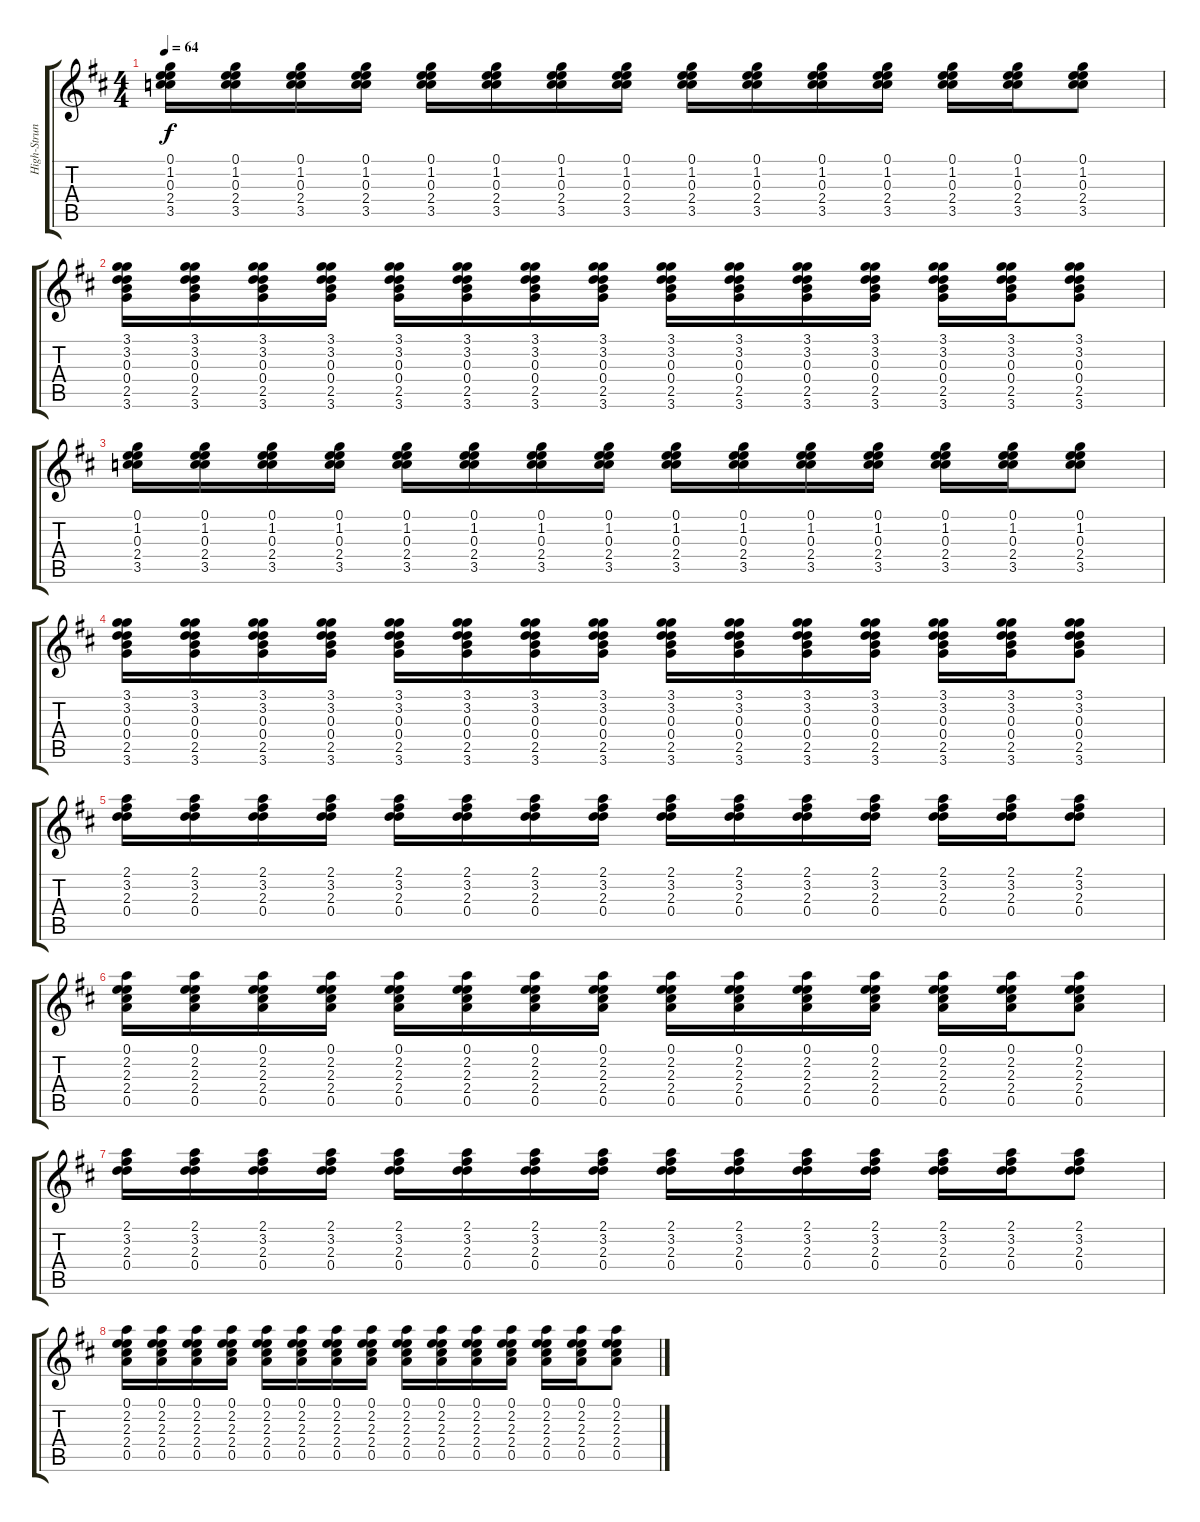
\track ("High-Strung Acoustic" "High-Strun") {instrument electricguitarjazz}
\staff {score tabs}
\tuning (E4 B3 G4 D4 A3 E3) {hide}
\ts (4 4)
\tempo 64
\clef g2
\ks d
(0.1 1.2 0.3 2.4 3.5).16{dy f} (0.1 1.2 0.3 2.4 3.5).16 (0.1 1.2 0.3 2.4 3.5).16 (0.1 1.2 0.3 2.4 3.5).16 (0.1 1.2 0.3 2.4 3.5).16 (0.1 1.2 0.3 2.4 3.5).16 (0.1 1.2 0.3 2.4 3.5).16 (0.1 1.2 0.3 2.4 3.5).16 (0.1 1.2 0.3 2.4 3.5).16 (0.1 1.2 0.3 2.4 3.5).16 (0.1 1.2 0.3 2.4 3.5).16 (0.1 1.2 0.3 2.4 3.5).16 (0.1 1.2 0.3 2.4 3.5).16 (0.1 1.2 0.3 2.4 3.5).16 (0.1 1.2 0.3 2.4 3.5).8 |
(3.1 3.2 0.3 0.4 2.5 3.6).16 (3.1 3.2 0.3 0.4 2.5 3.6).16 (3.1 3.2 0.3 0.4 2.5 3.6).16 (3.1 3.2 0.3 0.4 2.5 3.6).16 (3.1 3.2 0.3 0.4 2.5 3.6).16 (3.1 3.2 0.3 0.4 2.5 3.6).16 (3.1 3.2 0.3 0.4 2.5 3.6).16 (3.1 3.2 0.3 0.4 2.5 3.6).16 (3.1 3.2 0.3 0.4 2.5 3.6).16 (3.1 3.2 0.3 0.4 2.5 3.6).16 (3.1 3.2 0.3 0.4 2.5 3.6).16 (3.1 3.2 0.3 0.4 2.5 3.6).16 (3.1 3.2 0.3 0.4 2.5 3.6).16 (3.1 3.2 0.3 0.4 2.5 3.6).16 (3.1 3.2 0.3 0.4 2.5 3.6).8 |
(0.1 1.2 0.3 2.4 3.5).16 (0.1 1.2 0.3 2.4 3.5).16 (0.1 1.2 0.3 2.4 3.5).16 (0.1 1.2 0.3 2.4 3.5).16 (0.1 1.2 0.3 2.4 3.5).16 (0.1 1.2 0.3 2.4 3.5).16 (0.1 1.2 0.3 2.4 3.5).16 (0.1 1.2 0.3 2.4 3.5).16 (0.1 1.2 0.3 2.4 3.5).16 (0.1 1.2 0.3 2.4 3.5).16 (0.1 1.2 0.3 2.4 3.5).16 (0.1 1.2 0.3 2.4 3.5).16 (0.1 1.2 0.3 2.4 3.5).16 (0.1 1.2 0.3 2.4 3.5).16 (0.1 1.2 0.3 2.4 3.5).8 |
(3.1 3.2 0.3 0.4 2.5 3.6).16 (3.1 3.2 0.3 0.4 2.5 3.6).16 (3.1 3.2 0.3 0.4 2.5 3.6).16 (3.1 3.2 0.3 0.4 2.5 3.6).16 (3.1 3.2 0.3 0.4 2.5 3.6).16 (3.1 3.2 0.3 0.4 2.5 3.6).16 (3.1 3.2 0.3 0.4 2.5 3.6).16 (3.1 3.2 0.3 0.4 2.5 3.6).16 (3.1 3.2 0.3 0.4 2.5 3.6).16 (3.1 3.2 0.3 0.4 2.5 3.6).16 (3.1 3.2 0.3 0.4 2.5 3.6).16 (3.1 3.2 0.3 0.4 2.5 3.6).16 (3.1 3.2 0.3 0.4 2.5 3.6).16 (3.1 3.2 0.3 0.4 2.5 3.6).16 (3.1 3.2 0.3 0.4 2.5 3.6).8 |
(2.1 3.2 2.3 0.4).16 (2.1 3.2 2.3 0.4).16 (2.1 3.2 2.3 0.4).16 (2.1 3.2 2.3 0.4).16 (2.1 3.2 2.3 0.4).16 (2.1 3.2 2.3 0.4).16 (2.1 3.2 2.3 0.4).16 (2.1 3.2 2.3 0.4).16 (2.1 3.2 2.3 0.4).16 (2.1 3.2 2.3 0.4).16 (2.1 3.2 2.3 0.4).16 (2.1 3.2 2.3 0.4).16 (2.1 3.2 2.3 0.4).16 (2.1 3.2 2.3 0.4).16 (2.1 3.2 2.3 0.4).8 |
(0.1 2.2 2.3 2.4 0.5).16 (0.1 2.2 2.3 2.4 0.5).16 (0.1 2.2 2.3 2.4 0.5).16 (0.1 2.2 2.3 2.4 0.5).16 (0.1 2.2 2.3 2.4 0.5).16 (0.1 2.2 2.3 2.4 0.5).16 (0.1 2.2 2.3 2.4 0.5).16 (0.1 2.2 2.3 2.4 0.5).16 (0.1 2.2 2.3 2.4 0.5).16 (0.1 2.2 2.3 2.4 0.5).16 (0.1 2.2 2.3 2.4 0.5).16 (0.1 2.2 2.3 2.4 0.5).16 (0.1 2.2 2.3 2.4 0.5).16 (0.1 2.2 2.3 2.4 0.5).16 (0.1 2.2 2.3 2.4 0.5).8 |
(2.1 3.2 2.3 0.4).16 (2.1 3.2 2.3 0.4).16 (2.1 3.2 2.3 0.4).16 (2.1 3.2 2.3 0.4).16 (2.1 3.2 2.3 0.4).16 (2.1 3.2 2.3 0.4).16 (2.1 3.2 2.3 0.4).16 (2.1 3.2 2.3 0.4).16 (2.1 3.2 2.3 0.4).16 (2.1 3.2 2.3 0.4).16 (2.1 3.2 2.3 0.4).16 (2.1 3.2 2.3 0.4).16 (2.1 3.2 2.3 0.4).16 (2.1 3.2 2.3 0.4).16 (2.1 3.2 2.3 0.4).8 |
(0.1 2.2 2.3 2.4 0.5).16 (0.1 2.2 2.3 2.4 0.5).16 (0.1 2.2 2.3 2.4 0.5).16 (0.1 2.2 2.3 2.4 0.5).16 (0.1 2.2 2.3 2.4 0.5).16 (0.1 2.2 2.3 2.4 0.5).16 (0.1 2.2 2.3 2.4 0.5).16 (0.1 2.2 2.3 2.4 0.5).16 (0.1 2.2 2.3 2.4 0.5).16 (0.1 2.2 2.3 2.4 0.5).16 (0.1 2.2 2.3 2.4 0.5).16 (0.1 2.2 2.3 2.4 0.5).16 (0.1 2.2 2.3 2.4 0.5).16 (0.1 2.2 2.3 2.4 0.5).16 (0.1 2.2 2.3 2.4 0.5).8
